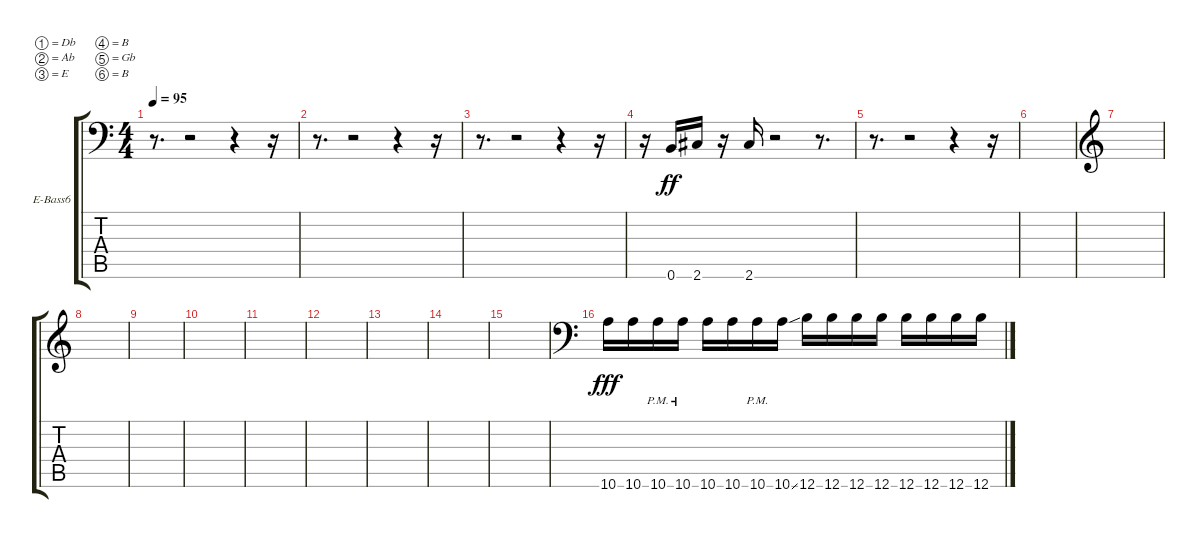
\defaultSystemsLayout 4
\bracketExtendMode groupsimilarinstruments
\firstSystemTrackNameOrientation horizontal
\otherSystemsTrackNameOrientation horizontal
\track ("Electric Bass" "E-Bass6") {instrument electricbassfinger}
\staff {score tabs}
\tuning (Db3 Ab2 E2 B1 Gb1 B1)
\ts (4 4)
\tempo 95
\clef f4
\scale
0.333333
\ks c
r.8{d dy fff} r.2 r.4 r.16 |
\scale
0.333333 r.8{d} r.2 r.4 r.16 |
\scale
0.333333 r.8{d} r.2 r.4 r.16 |
\scale
0.333333 r.16 0.6.16{dy ff} 2.6.16 r.16 2.6.16 r.2 r.8{d} |
\scale
0.333333 r.8{d} r.2 r.4 r.16 |
\scale
0.333333 |
\clef g2
\scale
0.333333 |
\scale
0.333333 |
\scale
0.333333 |
\scale
0.333333 |
\scale
0.333333 |
\scale
0.333333 |
\scale
0.333333 |
\scale
0.333333 |
\scale
0.333333 |
\clef f4
\scale
0.333333 10.6.16{dy fff} 10.6.16 10.6{pm}.16 10.6{pm}.16 10.6.16 10.6.16 10.6{pm}.16 10.6{ss}.16 12.6.16 12.6.16 12.6.16 12.6.16 12.6.16 12.6.16 12.6.16 12.6.16
